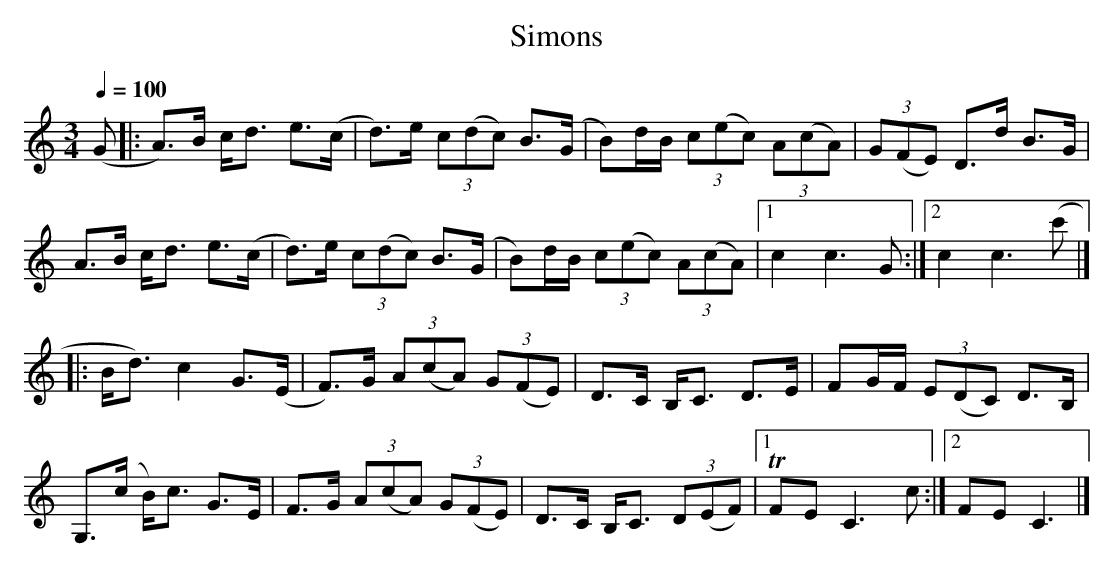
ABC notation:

X:1
T: Simons
M: 3/4
Q: 1/4=100
K: C
L: 1/8
(G|:A)>B c<d e>(c | d)>e (3c(dc) B>(G | B)d/2B/2 (3c(ec) (3A(cA) | (3G(FE) D>d B>G |
A>B c<d e>(c | d)>e (3c(dc) B>(G | B)d/2B/2 (3c(ec) (3A(cA) |1 c2 c3 G :|2 c2 c3 (c' |]
|: B<d) c2 G>(E | F)>G (3A(cA) (3G(FE) | D>C B,<C D>E | FG/2F/2 (3E(DC) D>B, |
   G,>(c B)<c G>E | F>G (3A(cA) (3G(FE) | D>C B,<C (3D(EF) |1 TFE C3 c :|2 FE C3 |]
